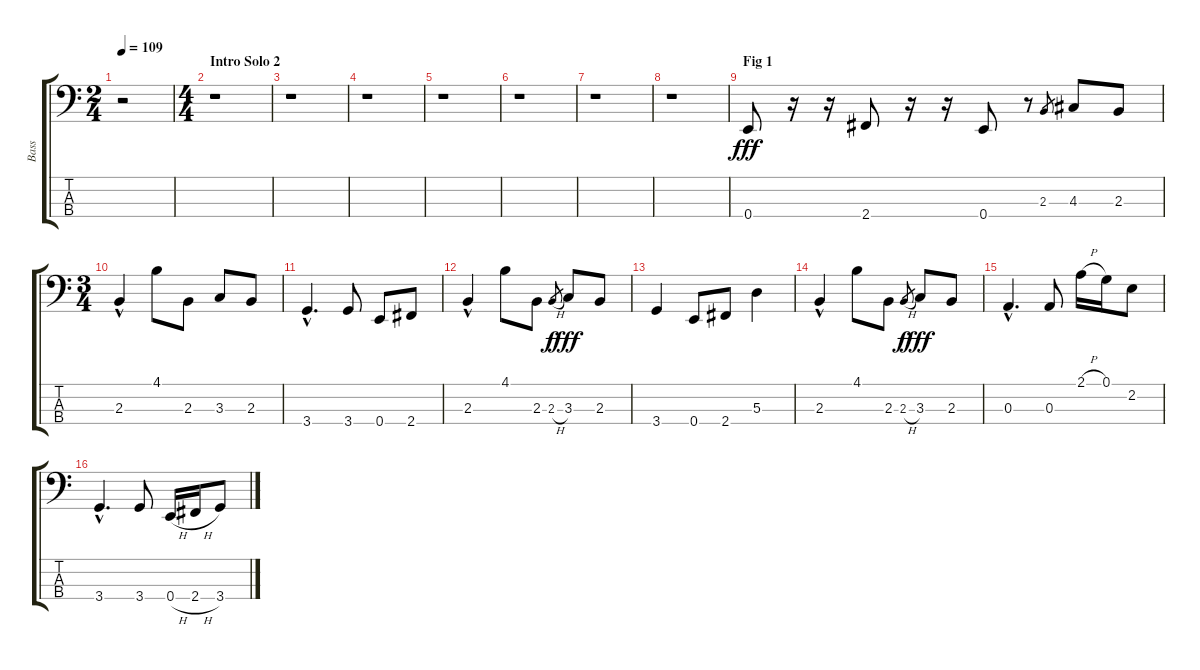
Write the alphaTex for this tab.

\track ("Bass" "Bass") {instrument electricbasspick}
\staff {score tabs}
\tuning (G2 D2 A1 E1) {hide}
\ts (2 4)
\section ("" "")
\tempo 109
\clef f4
\ks c
r.2{dy fff} |
\ts (4 4)
\section ("" "Intro Solo 2")
r.1 |
r.1 |
r.1 |
r.1 |
r.1 |
r.1 |
r.1 |
\section ("" "Fig 1")
0.4.8 r.16 r.16 2.4.8 r.16 r.16 0.4.8 r.8 2.3.8{gr} 4.3.8 2.3.8 |
\ts (3 4)
2.3{hac}.4 4.1.8 2.3.8 3.3.8 2.3.8 |
3.4{hac}.4{d} 3.4.8 0.4.8 2.4.8 |
2.3{hac}.4 4.1.8 2.3.8 2.3{h}.8{gr dy f} 3.3.8{dy fff} 2.3.8 |
3.4.4 0.4.8 2.4.8 5.3.4 |
2.3{hac}.4 4.1.8 2.3.8 2.3{h}.8{gr dy f} 3.3.8{dy fff} 2.3.8 |
0.3{hac}.4{d} 0.3.8 2.1{h}.16 0.1.16 2.2.8 |
3.4{hac}.4{d} 3.4.8 0.4{h}.16 2.4{h}.16 3.4.8
